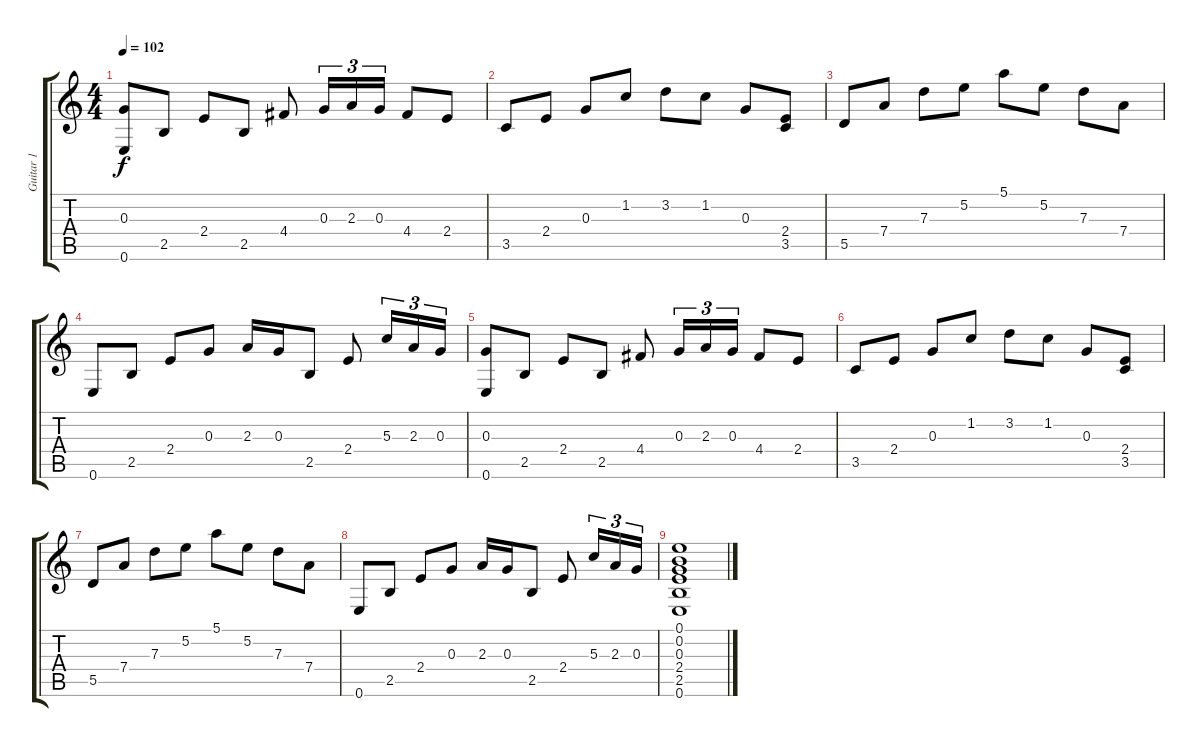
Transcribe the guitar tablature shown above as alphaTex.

\track ("Guitar 1" "Guitar 1") {instrument acousticguitarnylon}
\staff {score tabs}
\tuning (E4 B3 G3 D3 A2 E2) {hide}
\ts (4 4)
\tempo 102
\clef g2
\ks c
(0.3 0.6).8{dy f instrument acousticguitarnylon} 2.5.8 2.4.8 2.5.8 4.4.8 0.3.16{tu (3 2)} 2.3.16{tu (3 2)} 0.3.16{tu (3 2)} 4.4.8 2.4.8 |
3.5.8 2.4.8 0.3.8 1.2.8 3.2.8 1.2.8 0.3.8 (2.4 3.5).8 |
5.5.8 7.4.8 7.3.8 5.2.8 5.1.8 5.2.8 7.3.8 7.4.8 |
0.6.8 2.5.8 2.4.8 0.3.8 2.3.16 0.3.16 2.5.8 2.4.8 5.3.16{tu (3 2)} 2.3.16{tu (3 2)} 0.3.16{tu (3 2)} |
(0.3 0.6).8 2.5.8 2.4.8 2.5.8 4.4.8 0.3.16{tu (3 2)} 2.3.16{tu (3 2)} 0.3.16{tu (3 2)} 4.4.8 2.4.8 |
3.5.8 2.4.8 0.3.8 1.2.8 3.2.8 1.2.8 0.3.8 (2.4 3.5).8 |
5.5.8 7.4.8 7.3.8 5.2.8 5.1.8 5.2.8 7.3.8 7.4.8 |
0.6.8 2.5.8 2.4.8 0.3.8 2.3.16 0.3.16 2.5.8 2.4.8 5.3.16{tu (3 2)} 2.3.16{tu (3 2)} 0.3.16{tu (3 2)} |
(0.1 0.2 0.3 2.4 2.5 0.6).1
